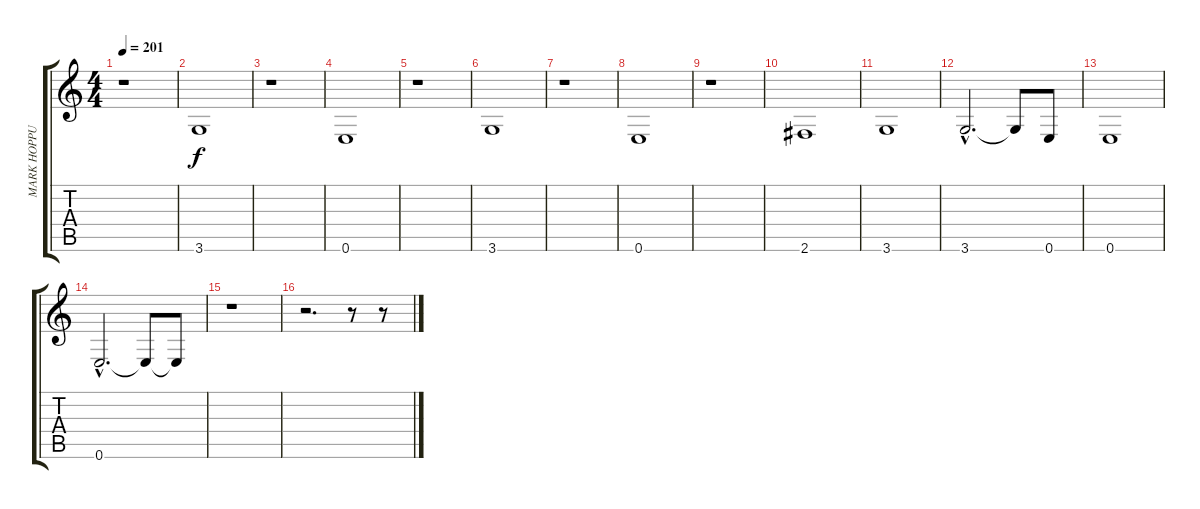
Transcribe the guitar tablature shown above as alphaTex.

\track ("MARK HOPPUS" "MARK HOPPU") {instrument electricbasspick}
\staff {score tabs}
\tuning (E4 B3 G3 D3 A2 E2) {hide}
\ts (4 4)
\tempo 201
\clef g2
\ks c
r.1{dy f} |
3.6.1 |
r.1 |
0.6.1 |
r.1 |
3.6.1 |
r.1 |
0.6.1 |
r.1 |
2.6.1 |
3.6.1 |
3.6{hac}.2{d} 3.6{t}.8 0.6.8 |
0.6.1 |
0.6{hac}.2{d} 0.6{t}.8 0.6{t}.8 |
r.1 |
r.2{d} r.8 r.8
